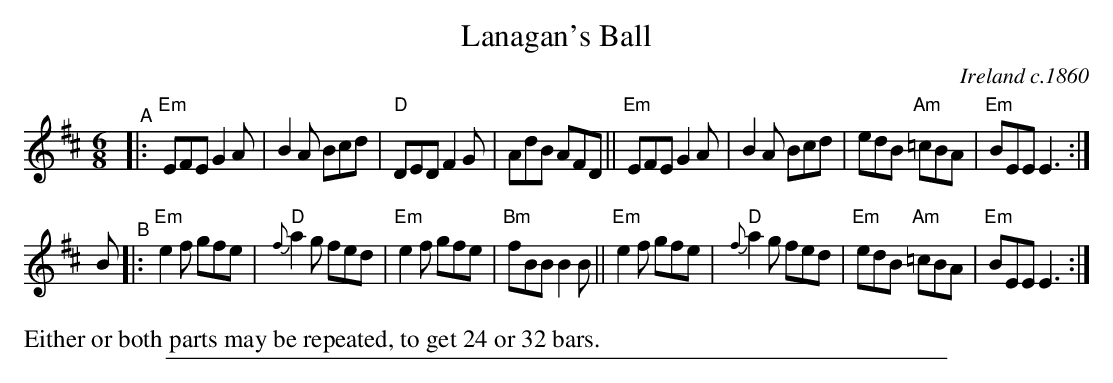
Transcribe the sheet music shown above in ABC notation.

X:1
T: Lanagan's Ball
O: Ireland c.1860
M: 6/8
L: 1/8
K: EDor
"^A"\
|: "Em"EFE G2A | B2A Bcd | "D"DED F2G | AdB AFD \
|| "Em"EFE G2A | B2A Bcd | edB "Am"=cBA | "Em"BEE E3 :|
B "^B"\
|: "Em"e2f gfe | "D"{f}a2g fed | "Em"e2f gfe | "Bm"fBB B2B \
|| "Em"e2f gfe | "D"{f}a2g fed | "Em"edB "Am"=cBA | "Em"BEE E3 :|
